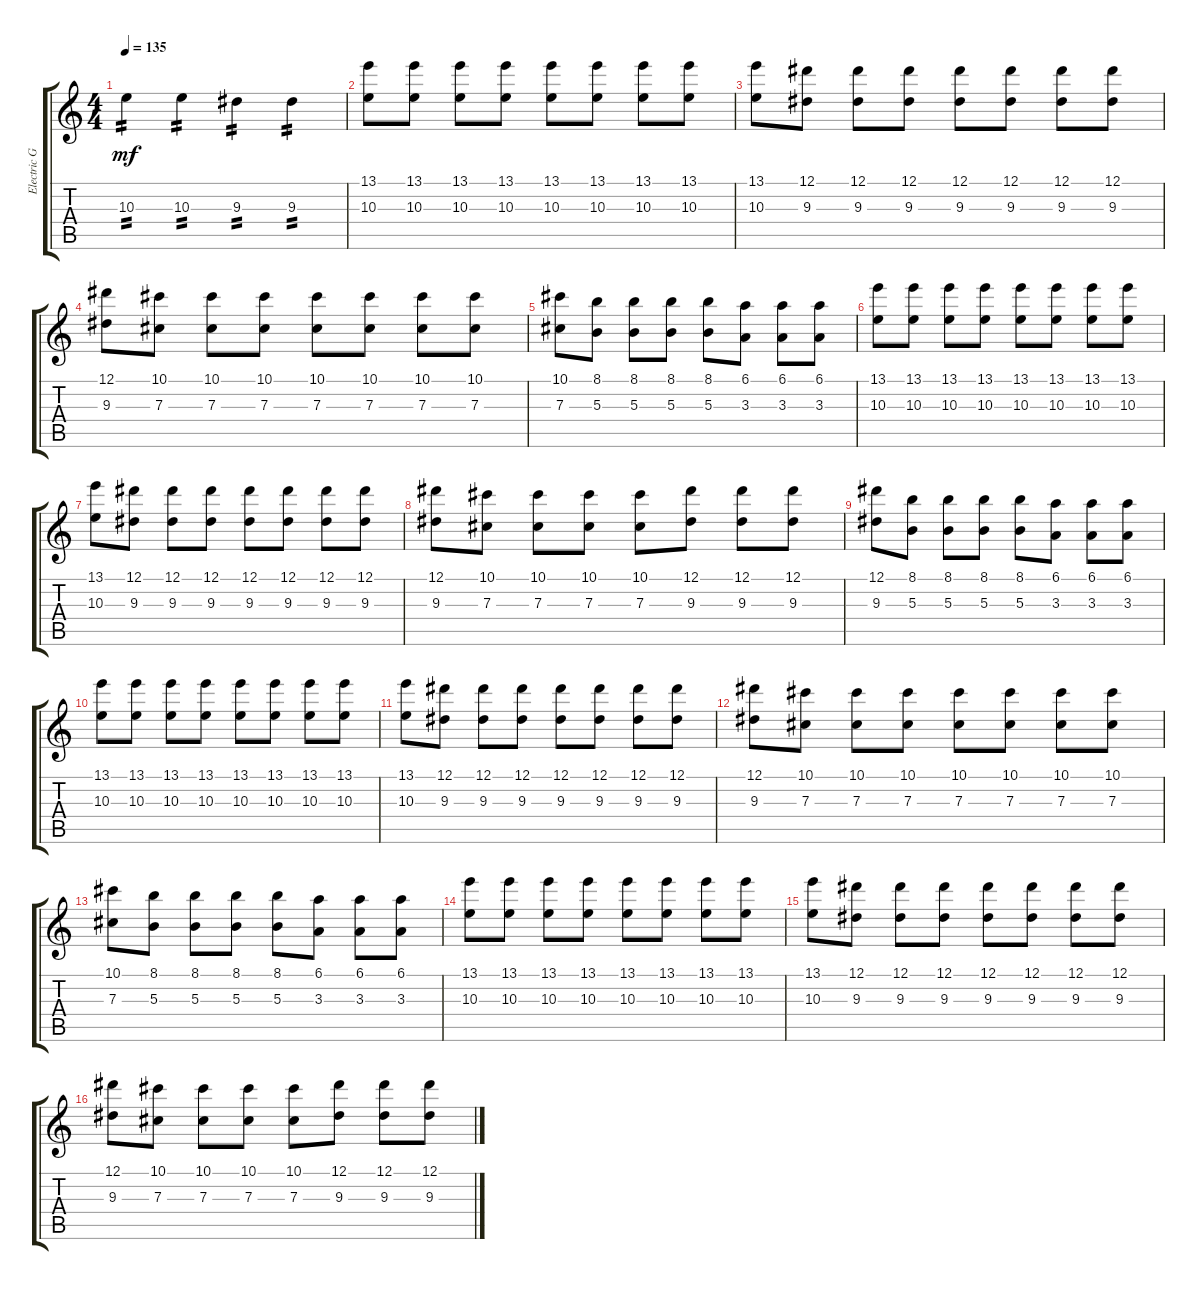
\track ("Electric Guitar" "Electric G") {instrument overdrivenguitar}
\staff {score tabs}
\tuning (Eb4 Bb3 Gb3 Db3 Ab2 Db2) {hide}
\ts (4 4)
\tempo 135
\clef g2
\ks c
10.3.4{tp 2 dy mf} 10.3.4{tp 2} 9.3.4{tp 2} 9.3.4{tp 2} |
(13.1 10.3).8 (13.1 10.3).8 (13.1 10.3).8 (13.1 10.3).8 (13.1 10.3).8 (13.1 10.3).8 (13.1 10.3).8 (13.1 10.3).8 |
(13.1 10.3).8 (12.1 9.3).8 (12.1 9.3).8 (12.1 9.3).8 (12.1 9.3).8 (12.1 9.3).8 (12.1 9.3).8 (12.1 9.3).8 |
(12.1 9.3).8 (10.1 7.3).8 (10.1 7.3).8 (10.1 7.3).8 (10.1 7.3).8 (10.1 7.3).8 (10.1 7.3).8 (10.1 7.3).8 |
(10.1 7.3).8 (8.1 5.3).8 (8.1 5.3).8 (8.1 5.3).8 (8.1 5.3).8 (6.1 3.3).8 (6.1 3.3).8 (6.1 3.3).8 |
(13.1 10.3).8 (13.1 10.3).8 (13.1 10.3).8 (13.1 10.3).8 (13.1 10.3).8 (13.1 10.3).8 (13.1 10.3).8 (13.1 10.3).8 |
(13.1 10.3).8 (12.1 9.3).8 (12.1 9.3).8 (12.1 9.3).8 (12.1 9.3).8 (12.1 9.3).8 (12.1 9.3).8 (12.1 9.3).8 |
(12.1 9.3).8 (10.1 7.3).8 (10.1 7.3).8 (10.1 7.3).8 (10.1 7.3).8 (12.1 9.3).8 (12.1 9.3).8 (12.1 9.3).8 |
(12.1 9.3).8 (8.1 5.3).8 (8.1 5.3).8 (8.1 5.3).8 (8.1 5.3).8 (6.1 3.3).8 (6.1 3.3).8 (6.1 3.3).8 |
(13.1 10.3).8 (13.1 10.3).8 (13.1 10.3).8 (13.1 10.3).8 (13.1 10.3).8 (13.1 10.3).8 (13.1 10.3).8 (13.1 10.3).8 |
(13.1 10.3).8 (12.1 9.3).8 (12.1 9.3).8 (12.1 9.3).8 (12.1 9.3).8 (12.1 9.3).8 (12.1 9.3).8 (12.1 9.3).8 |
(12.1 9.3).8 (10.1 7.3).8 (10.1 7.3).8 (10.1 7.3).8 (10.1 7.3).8 (10.1 7.3).8 (10.1 7.3).8 (10.1 7.3).8 |
(10.1 7.3).8 (8.1 5.3).8 (8.1 5.3).8 (8.1 5.3).8 (8.1 5.3).8 (6.1 3.3).8 (6.1 3.3).8 (6.1 3.3).8 |
(13.1 10.3).8 (13.1 10.3).8 (13.1 10.3).8 (13.1 10.3).8 (13.1 10.3).8 (13.1 10.3).8 (13.1 10.3).8 (13.1 10.3).8 |
(13.1 10.3).8 (12.1 9.3).8 (12.1 9.3).8 (12.1 9.3).8 (12.1 9.3).8 (12.1 9.3).8 (12.1 9.3).8 (12.1 9.3).8 |
(12.1 9.3).8 (10.1 7.3).8 (10.1 7.3).8 (10.1 7.3).8 (10.1 7.3).8 (12.1 9.3).8 (12.1 9.3).8 (12.1 9.3).8
